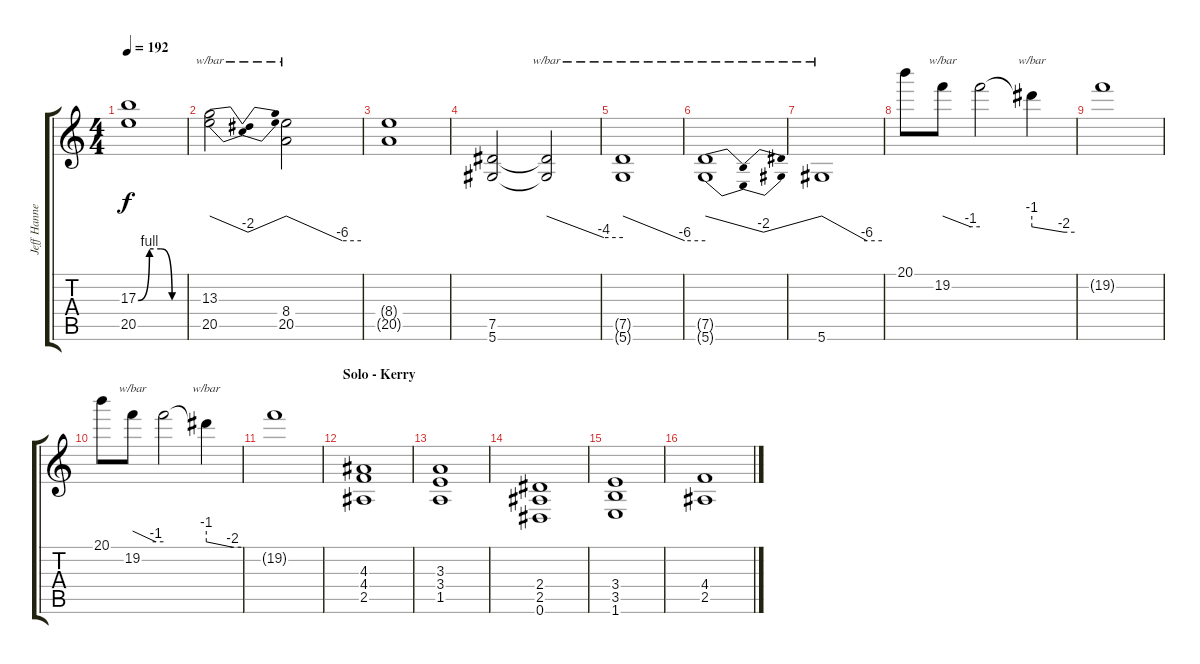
\track ("Jeff Hanneman" "Jeff Hanne") {instrument distortionguitar}
\staff {score tabs}
\tuning (Eb4 Bb3 Gb3 Db3 Ab2 Eb2) {hide}
\ts (4 4)
\tempo 192
\clef g2
\ks c
(17.3{be (custom 0 0 15 4 30 4 45 0 60 0)} 20.5).1{dy f} |
(13.3 20.5).2{tbe (dip default 0 0 30 -8 60 0)} (8.4 20.5).2{tbe (custom default 0 0 45 -24 60 -24)} |
(8.4{t} 20.5{t}).1 |
(7.5 5.6).2 (7.5{t} 5.6{t}).2{tbe (custom default 0 0 45 -16 60 -16)} |
(7.5{t} 5.6{t}).1{tbe (custom default 0 0 45 -24 60 -24)} |
(7.5{t} 5.6{t}).1{tbe (dip default 0 0 30 -8 60 0)} |
5.6.1{tbe (custom default 0 0 45 -24 60 -24)} |
20.1.8 19.2.8{tbe (custom default 0 0 45 -4 60 -4)} 19.2{t}.2 19.2{t}.4{tbe (custom default 0 -4 45 -8 60 -8)} |
19.2{t}.1 |
20.1.8 19.2.8{tbe (custom default 0 0 45 -4 60 -4)} 19.2{t}.2 19.2{t}.4{tbe (custom default 0 -4 45 -8 60 -8)} |
19.2{t}.1 |
\section ("" "Solo - Kerry")
(4.3 4.4 2.5).1{volume 6} |
(3.3 3.4 1.5).1 |
(2.4 2.5 0.6).1 |
(3.4 3.5 1.6).1 |
(4.4 2.5).1
